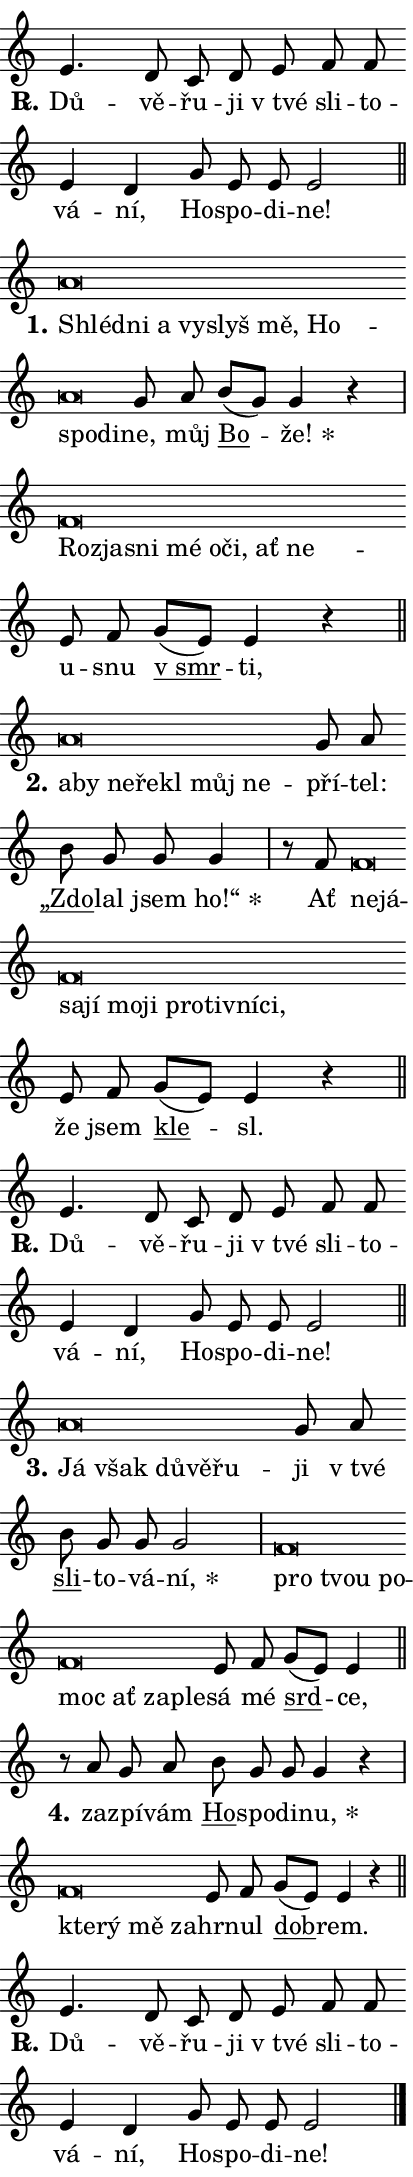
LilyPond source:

\version "2.24.0"
\header { tagline = "" }
\paper {
  indent = 0\cm
  top-margin = 0\cm
  right-margin = 0.13\cm % to fit lyric hyphens
  bottom-margin = 0\cm
  left-margin = 0\cm
  paper-width = 7\cm
  page-breaking = #ly:one-page-breaking
  system-system-spacing.basic-distance = #11
  score-system-spacing.basic-distance = #11
  ragged-last = ##f
}


%% Author: Thomas Morley
%% https://lists.gnu.org/archive/html/lilypond-user/2020-05/msg00002.html
#(define (line-position grob)
"Returns position of @var[grob} in current system:
   @code{'start}, if at first time-step
   @code{'end}, if at last time-step
   @code{'middle} otherwise
"
  (let* ((col (ly:item-get-column grob))
         (ln (ly:grob-object col 'left-neighbor))
         (rn (ly:grob-object col 'right-neighbor))
         (col-to-check-left (if (ly:grob? ln) ln col))
         (col-to-check-right (if (ly:grob? rn) rn col))
         (break-dir-left
           (and
             (ly:grob-property col-to-check-left 'non-musical #f)
             (ly:item-break-dir col-to-check-left)))
         (break-dir-right
           (and
             (ly:grob-property col-to-check-right 'non-musical #f)
             (ly:item-break-dir col-to-check-right))))
        (cond ((eqv? 1 break-dir-left) 'start)
              ((eqv? -1 break-dir-right) 'end)
              (else 'middle))))

#(define (tranparent-at-line-position vctor)
  (lambda (grob)
  "Relying on @code{line-position} select the relevant enry from @var{vctor}.
Used to determine transparency,"
    (case (line-position grob)
      ((end) (not (vector-ref vctor 0)))
      ((middle) (not (vector-ref vctor 1)))
      ((start) (not (vector-ref vctor 2))))))

noteHeadBreakVisibility =
#(define-music-function (break-visibility)(vector?)
"Makes @code{NoteHead}s transparent relying on @var{break-visibility}"
#{
  \override NoteHead.transparent =
    #(tranparent-at-line-position break-visibility)
#})

#(define delete-ledgers-for-transparent-note-heads
  (lambda (grob)
    "Reads whether a @code{NoteHead} is transparent.
If so this @code{NoteHead} is removed from @code{'note-heads} from
@var{grob}, which is supposed to be @code{LedgerLineSpanner}.
As a result ledgers are not printed for this @code{NoteHead}"
    (let* ((nhds-array (ly:grob-object grob 'note-heads))
           (nhds-list
             (if (ly:grob-array? nhds-array)
                 (ly:grob-array->list nhds-array)
                 '()))
           ;; Relies on the transparent-property being done before
           ;; Staff.LedgerLineSpanner.after-line-breaking is executed.
           ;; This is fragile ...
           (to-keep
             (remove
               (lambda (nhd)
                 (ly:grob-property nhd 'transparent #f))
               nhds-list)))
      ;; TODO find a better method to iterate over grob-arrays, similiar
      ;; to filter/remove etc for lists
      ;; For now rebuilt from scratch
      (set! (ly:grob-object grob 'note-heads)  '())
      (for-each
        (lambda (nhd)
          (ly:pointer-group-interface::add-grob grob 'note-heads nhd))
        to-keep))))

squashNotes = {
  \override NoteHead.X-extent = #'(-0.2 . 0.2)
  \override NoteHead.Y-extent = #'(-0.75 . 0)
  \override NoteHead.stencil =
    #(lambda (grob)
       (let ((pos (ly:grob-property grob 'staff-position)))
         (begin
           (if (< pos -7) (display "ERROR: Lower brevis then expected\n") (display ""))
           (if (<= pos -6) ly:text-interface::print ly:note-head::print))))
}
unSquashNotes = {
  \revert NoteHead.X-extent
  \revert NoteHead.Y-extent
  \revert NoteHead.stencil
}

hideNotes = \noteHeadBreakVisibility #begin-of-line-visible
unHideNotes = \noteHeadBreakVisibility #all-visible

% work-around for resetting accidentals
% https://lilypond.org/doc/v2.23/Documentation/notation/displaying-rhythms#unmetered-music
cadenzaMeasure = {
  \cadenzaOff
  \partial 1024 s1024
  \cadenzaOn
}

#(define-markup-command (accent layout props text) (markup?)
  "Underline accented syllable"
  (interpret-markup layout props
    #{\markup \override #'(offset . 4.3) \underline { #text }#}))

responsum = \markup \concat {
  "R" \hspace #-1.05 \path #0.1 #'((moveto 0 0.07) (lineto 0.9 0.8)) \hspace #0.05 "."
}

spaceSize = #0.6828661417322834 % exact space size for TeX Gyre Schola

\layout {
  \context {
    \Staff
    \remove "Time_signature_engraver"
    \override LedgerLineSpanner.after-line-breaking = #delete-ledgers-for-transparent-note-heads
  }
  \context {
    \Lyrics {
      \override LyricSpace.minimum-distance = \spaceSize
      \override LyricText.font-name = #"TeX Gyre Schola"
      \override LyricText.font-size = 1
      \override StanzaNumber.font-name = #"TeX Gyre Schola Bold"
      \override StanzaNumber.font-size = 1
    }
  }
  \context {
    \Score 
    \override NoteHead.text =
      #(lambda (grob) 
        (let ((pos (ly:grob-property grob 'staff-position)))
          #{\markup {
            \combine
              \halign #-0.55 \raise #(if (= pos -6) 0 0.5) \override #'(thickness . 2) \draw-line #'(3.2 . 0)
              \musicglyph "noteheads.sM1"
          }#}))
  }
}

% magnetic-lyrics.ily
%
%   written by
%     Jean Abou Samra <jean@abou-samra.fr>
%     Werner Lemberg <wl@gnu.org>
%
%   adapted by
%     Jiri Hon <jiri.hon@gmail.com>
%
% Version 2022-Apr-15

% https://www.mail-archive.com/lilypond-user@gnu.org/msg149350.html

#(define (Left_hyphen_pointer_engraver context)
   "Collect syllable-hyphen-syllable occurrences in lyrics and store
them in properties.  This engraver only looks to the left.  For
example, if the lyrics input is @code{foo -- bar}, it does the
following.

@itemize @bullet
@item
Set the @code{text} property of the @code{LyricHyphen} grob between
@q{foo} and @q{bar} to @code{foo}.

@item
Set the @code{left-hyphen} property of the @code{LyricText} grob with
text @q{foo} to the @code{LyricHyphen} grob between @q{foo} and
@q{bar}.
@end itemize

Use this auxiliary engraver in combination with the
@code{lyric-@/text::@/apply-@/magnetic-@/offset!} hook."
   (let ((hyphen #f)
         (text #f))
     (make-engraver
      (acknowledgers
       ((lyric-syllable-interface engraver grob source-engraver)
        (set! text grob)))
      (end-acknowledgers
       ((lyric-hyphen-interface engraver grob source-engraver)
        ;(when (not (grob::has-interface grob 'lyric-space-interface))
          (set! hyphen grob)));)
      ((stop-translation-timestep engraver)
       (when (and text hyphen)
         (ly:grob-set-object! text 'left-hyphen hyphen))
       (set! text #f)
       (set! hyphen #f)))))

#(define (lyric-text::apply-magnetic-offset! grob)
   "If the space between two syllables is less than the value in
property @code{LyricText@/.details@/.squash-threshold}, move the right
syllable to the left so that it gets concatenated with the left
syllable.

Use this function as a hook for
@code{LyricText@/.after-@/line-@/breaking} if the
@code{Left_@/hyphen_@/pointer_@/engraver} is active."
   (let ((hyphen (ly:grob-object grob 'left-hyphen #f)))
     (when hyphen
       (let ((left-text (ly:spanner-bound hyphen LEFT)))
         (when (grob::has-interface left-text 'lyric-syllable-interface)
           (let* ((common (ly:grob-common-refpoint grob left-text X))
                  (this-x-ext (ly:grob-extent grob common X))
                  (left-x-ext
                   (begin
                     ;; Trigger magnetism for left-text.
                     (ly:grob-property left-text 'after-line-breaking)
                     (ly:grob-extent left-text common X)))
                  ;; `delta` is the gap width between two syllables.
                  (delta (- (interval-start this-x-ext)
                            (interval-end left-x-ext)))
                  (details (ly:grob-property grob 'details))
                  (threshold (assoc-get 'squash-threshold details 0.2)))
             (when (< delta threshold)
               (let* (;; We have to manipulate the input text so that
                      ;; ligatures crossing syllable boundaries are not
                      ;; disabled.  For languages based on the Latin
                      ;; script this is essentially a beautification.
                      ;; However, for non-Western scripts it can be a
                      ;; necessity.
                      (lt (ly:grob-property left-text 'text))
                      (rt (ly:grob-property grob 'text))
                      (is-space (grob::has-interface hyphen 'lyric-space-interface))
                      (space (if is-space " " ""))
                      (extra-delta (if is-space spaceSize 0))
                      ;; Append new syllable.
                      (ltrt-space (if (and (string? lt) (string? rt))
                                (string-append lt space rt)
                                (make-concat-markup (list lt space rt))))
                      ;; Right-align `ltrt` to the right side.
                      (ltrt-space-markup (grob-interpret-markup
                               grob
                               (make-translate-markup
                                (cons (interval-length this-x-ext) 0)
                                (make-right-align-markup ltrt-space)))))
                 (begin
                   ;; Don't print `left-text`.
                   (ly:grob-set-property! left-text 'stencil #f)
                   ;; Set text and stencil (which holds all collected
                   ;; syllables so far) and shift it to the left.
                   (ly:grob-set-property! grob 'text ltrt-space)
                   (ly:grob-set-property! grob 'stencil ltrt-space-markup)
                   (ly:grob-translate-axis! grob (- (- delta extra-delta)) X))))))))))


#(define (lyric-hyphen::displace-bounds-first grob)
   ;; Make very sure this callback isn't triggered too early.
   (let ((left (ly:spanner-bound grob LEFT))
         (right (ly:spanner-bound grob RIGHT)))
     (ly:grob-property left 'after-line-breaking)
     (ly:grob-property right 'after-line-breaking)
     (ly:lyric-hyphen::print grob)))

squashThreshold = #0.4

\layout {
  \context {
    \Lyrics
    \consists #Left_hyphen_pointer_engraver
    \override LyricText.after-line-breaking =
      #lyric-text::apply-magnetic-offset!
    \override LyricHyphen.stencil = #lyric-hyphen::displace-bounds-first
    \override LyricText.details.squash-threshold = \squashThreshold
    \override LyricHyphen.minimum-distance = 0
    \override LyricHyphen.minimum-length = \squashThreshold
  }
}

squashText = \override LyricText.details.squash-threshold = 9999
unSquashText = \override LyricText.details.squash-threshold = \squashThreshold

leftText = \override LyricText.self-alignment-X = #LEFT
unLeftText = \revert LyricText.self-alignment-X

starOffset = #(lambda (grob) 
                (let ((x_offset (ly:self-alignment-interface::aligned-on-x-parent grob)))
                  (if (= x_offset 0) 0 (+ x_offset 1.2))))

star = #(define-music-function (syllable)(string?)
"Append star separator at the end of a syllable"
#{
  \once \override LyricText.X-offset = #starOffset
  \lyricmode { \markup {
    #syllable
    \override #'((font-name . "TeX Gyre Schola Bold")) \hspace #0.2 \lower #0.65 \larger "*"
  } }
#})

starAccent = #(define-music-function (syllable)(string?)
"Append star separator at the end of a syllable and make accent"
#{
  \once \override LyricText.X-offset = #starOffset
  \lyricmode { \markup {
    \accent #syllable
    \override #'((font-name . "TeX Gyre Schola Bold")) \hspace #0.2 \lower #0.65 \larger "*"
  } }
#})

breath = #(define-music-function (syllable)(string?)
"Append breathing indicator at the end of a syllable"
#{
  \lyricmode { \markup { #syllable "+" } }
#})

optionalBreath = #(define-music-function (syllable)(string?)
"Append optional breathing indicator at the end of a syllable"
#{
  \lyricmode { \markup { #syllable "(+)" } }
#})


\score {
    <<
        \new Voice = "melody" { \cadenzaOn \key c \major \relative { e'4. d8 c d e \bar "" f f \bar "" e4 d \bar "" g8 e e e2 \cadenzaMeasure \bar "||" \break } }
        \new Lyrics \lyricsto "melody" { \lyricmode { \set stanza = \responsum
Dů -- vě -- řu -- ji "v tvé" sli -- to -- vá -- ní, Ho -- spo -- di -- ne! } }
    >>
    \layout {}
}

\score {
    <<
        \new Voice = "melody" { \cadenzaOn \key c \major \relative { \squashNotes a'\breve*1/16 \hideNotes \breve*1/16 \bar "" \breve*1/16 \bar "" \breve*1/16 \bar "" \breve*1/16 \bar "" \breve*1/16 \bar "" \breve*1/16 \bar "" \breve*1/16 \breve*1/16 \bar "" \unHideNotes \unSquashNotes g8 a \bar "" b[( g)] g4 r \cadenzaMeasure \bar "|" \squashNotes f\breve*1/16 \hideNotes \breve*1/16 \bar "" \breve*1/16 \bar "" \breve*1/16 \bar "" \breve*1/16 \bar "" \breve*1/16 \bar "" \breve*1/16 \breve*1/16 \bar "" \unHideNotes \unSquashNotes e8 f \bar "" g[( e)] e4 r \cadenzaMeasure \bar "||" \break } }
        \new Lyrics \lyricsto "melody" { \lyricmode { \set stanza = "1."
\leftText Shléd -- \squashText ni a vy -- slyš mě, Ho -- spo -- di -- \unLeftText \unSquashText ne, můj \markup \accent Bo -- \star že! \leftText Roz -- \squashText ja -- sni mé o -- či, ať ne -- \unLeftText \unSquashText u -- snu \markup \accent "v smr" -- ti, } }
    >>
    \layout {}
}

\score {
    <<
        \new Voice = "melody" { \cadenzaOn \key c \major \relative { \squashNotes a'\breve*1/16 \hideNotes \breve*1/16 \bar "" \breve*1/16 \bar "" \breve*1/16 \bar "" \breve*1/16 \bar "" \breve*1/16 \breve*1/16 \bar "" \unHideNotes \unSquashNotes g8 a \bar "" b g g g4 \cadenzaMeasure \bar "|" r8 f8 \squashNotes f\breve*1/16 \hideNotes \breve*1/16 \bar "" \breve*1/16 \bar "" \breve*1/16 \bar "" \breve*1/16 \bar "" \breve*1/16 \bar "" \breve*1/16 \bar "" \breve*1/16 \bar "" \breve*1/16 \breve*1/16 \bar "" \unHideNotes \unSquashNotes e8 f \bar "" g[( e)] e4 r \cadenzaMeasure \bar "||" \break } }
        \new Lyrics \lyricsto "melody" { \lyricmode { \set stanza = "2."
\leftText a -- \squashText by ne -- ře -- kl můj ne -- \unLeftText \unSquashText pří -- tel: \markup \accent „Zdo -- lal jsem \star ho!“ Ať \leftText ne -- \squashText já -- sa -- jí mo -- ji pro -- tiv -- ní -- ci, \unLeftText \unSquashText že jsem \markup \accent kle -- sl. } }
    >>
    \layout {}
}

\score {
    <<
        \new Voice = "melody" { \cadenzaOn \key c \major \relative { e'4. d8 c d e \bar "" f f \bar "" e4 d \bar "" g8 e e e2 \cadenzaMeasure \bar "||" \break } }
        \new Lyrics \lyricsto "melody" { \lyricmode { \set stanza = \responsum
Dů -- vě -- řu -- ji "v tvé" sli -- to -- vá -- ní, Ho -- spo -- di -- ne! } }
    >>
    \layout {}
}

\score {
    <<
        \new Voice = "melody" { \cadenzaOn \key c \major \relative { \squashNotes a'\breve*1/16 \hideNotes \breve*1/16 \bar "" \breve*1/16 \bar "" \breve*1/16 \breve*1/16 \bar "" \unHideNotes \unSquashNotes g8 a \bar "" b g g g2 \cadenzaMeasure \bar "|" \squashNotes f\breve*1/16 \hideNotes \breve*1/16 \bar "" \breve*1/16 \bar "" \breve*1/16 \bar "" \breve*1/16 \bar "" \breve*1/16 \breve*1/16 \bar "" \unHideNotes \unSquashNotes e8 f \bar "" g[( e)] e4 \cadenzaMeasure \bar "||" \break } }
        \new Lyrics \lyricsto "melody" { \lyricmode { \set stanza = "3."
\leftText Já \squashText však dů -- vě -- řu -- \unLeftText \unSquashText ji "v tvé" \markup \accent sli -- to -- vá -- \star ní, \leftText pro \squashText tvou po -- moc ať za -- ple -- \unLeftText \unSquashText sá mé \markup \accent srd -- ce, } }
    >>
    \layout {}
}

\score {
    <<
        \new Voice = "melody" { \cadenzaOn \key c \major \relative { r8 a' g8 a \bar "" b g g g4 r \cadenzaMeasure \bar "|" \squashNotes f\breve*1/16 \hideNotes \breve*1/16 \bar "" \breve*1/16 \breve*1/16 \bar "" \unHideNotes \unSquashNotes e8 f \bar "" g[( e)] e4 r \cadenzaMeasure \bar "||" \break } }
        \new Lyrics \lyricsto "melody" { \lyricmode { \set stanza = "4."
za -- zpí -- vám \markup \accent Ho -- spo -- di -- \star nu, \leftText kte -- \squashText rý mě za -- \unLeftText \unSquashText hr -- nul \markup \accent dob -- rem. } }
    >>
    \layout {}
}

\score {
    <<
        \new Voice = "melody" { \cadenzaOn \key c \major \relative { e'4. d8 c d e \bar "" f f \bar "" e4 d \bar "" g8 e e e2 \cadenzaMeasure \bar "||" \break } \bar "|." }
        \new Lyrics \lyricsto "melody" { \lyricmode { \set stanza = \responsum
Dů -- vě -- řu -- ji "v tvé" sli -- to -- vá -- ní, Ho -- spo -- di -- ne! } }
    >>
    \layout {}
}
